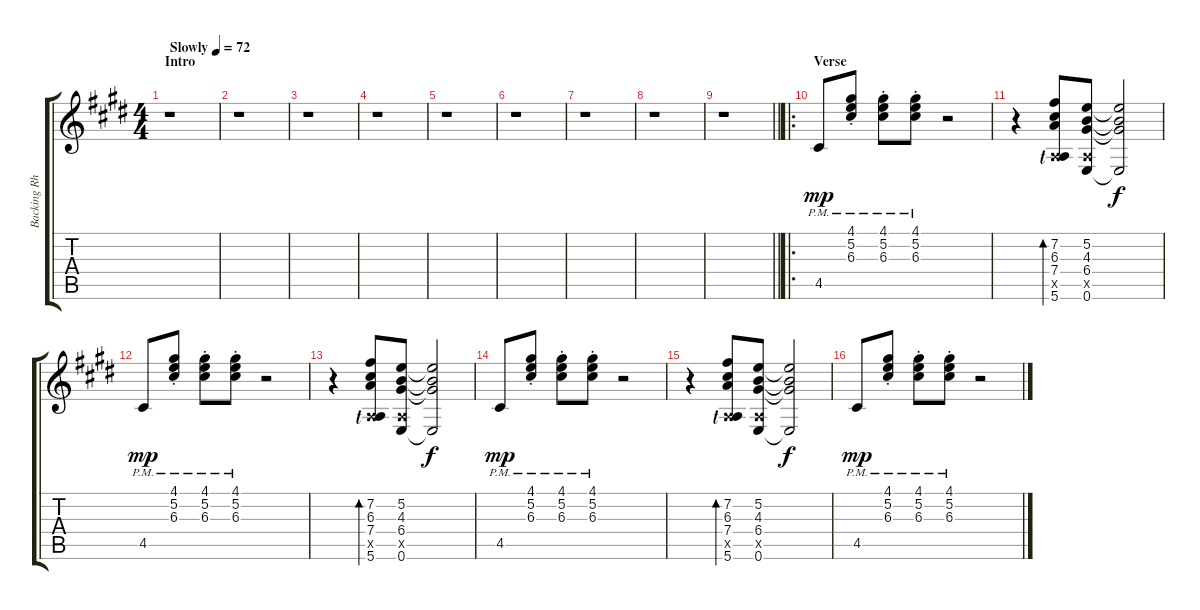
\track ("Backing Rhythm" "Backing Rh") {instrument electricguitarclean}
\staff {score tabs}
\tuning (E4 B3 G3 D3 A2 E2) {hide}
\ts (4 4)
\section ("" "Intro")
\tempo (72 "Slowly")
\clef g2
\ks e
r.1{dy mp instrument electricguitarclean} |
r.1 |
r.1 |
r.1 |
r.1 |
r.1 |
r.1 |
r.1 |
\barLineRight lightlight
r.1 |
\ro
\section ("" "Verse")
4.5{pm}.8 (4.1{pm st} 5.2{pm st} 6.3{pm st}).8 (4.1{pm st} 5.2{pm st} 6.3{pm st}).8 (4.1{pm st} 5.2{pm st} 6.3{pm st}).8 r.2 |
r.4 (7.2 6.3 7.4 0.5{x} 5.6{lf 1}).8{bd 240} (5.2 4.3 6.4 0.5{x} 0.6).8 (5.2{t} 4.3{t} 6.4{t} 0.6{t}).2{dy f} |
4.5{pm}.8{dy mp} (4.1{pm st} 5.2{pm st} 6.3{pm st}).8 (4.1{pm st} 5.2{pm st} 6.3{pm st}).8 (4.1{pm st} 5.2{pm st} 6.3{pm st}).8 r.2 |
r.4 (7.2 6.3 7.4 0.5{x} 5.6{lf 1}).8{bd 240} (5.2 4.3 6.4 0.5{x} 0.6).8 (5.2{t} 4.3{t} 6.4{t} 0.6{t}).2{dy f} |
4.5{pm}.8{dy mp} (4.1{pm st} 5.2{pm st} 6.3{pm st}).8 (4.1{pm st} 5.2{pm st} 6.3{pm st}).8 (4.1{pm st} 5.2{pm st} 6.3{pm st}).8 r.2 |
r.4 (7.2 6.3 7.4 0.5{x} 5.6{lf 1}).8{bd 240} (5.2 4.3 6.4 0.5{x} 0.6).8 (5.2{t} 4.3{t} 6.4{t} 0.6{t}).2{dy f} |
4.5{pm}.8{dy mp} (4.1{pm st} 5.2{pm st} 6.3{pm st}).8 (4.1{pm st} 5.2{pm st} 6.3{pm st}).8 (4.1{pm st} 5.2{pm st} 6.3{pm st}).8 r.2
